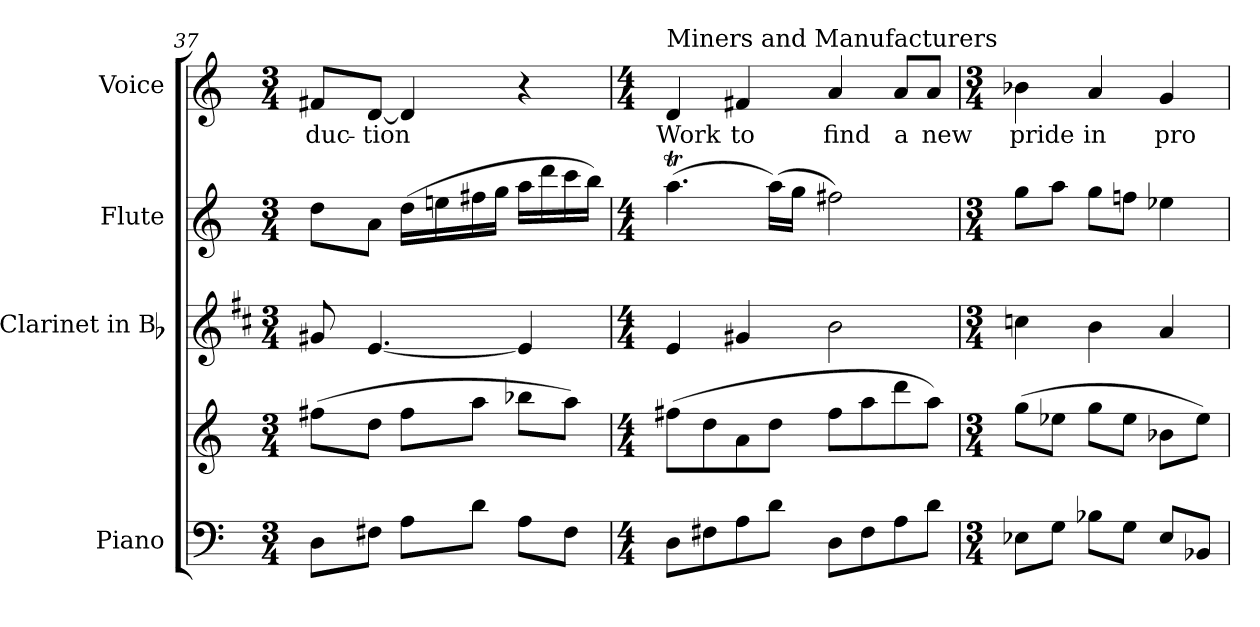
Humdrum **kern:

**kern	**kern	**kern	**kern	**kern	**text
*part4	*part4	*part3	*part2	*part1	*part1
*staff5	*staff4	*staff3	*staff2	*staff1	*staff1
*I"Piano	*	*I"Clarinet in Bb	*I"Flute	*I"Voice	*
*I'Pno.	*	*I'Cl.	*I'Fl.	*I'Voice	*
*clefF4	*clefG2	*clefG2	*clefG2	*clefG2	*
*	*	*ITrd1c2	*	*	*
*k[]	*k[]	*k[]	*k[]	*k[]	*
*C:	*C:	*C:	*C:	*C:	*
*M3/4	*M3/4	*M3/4	*M3/4	*M3/4	*
=37	=37	=37	=37	=37	=37
!	!	!	!	!	!LO:LY:b:color=#000000
8Di\L	(8ff#Xi\L	8f#Xi/	8ddi\L	8f#Xi/L	-duc-
!	!	!	!	!	!LO:LY:b:color=#000000
8F#Xi\J	8ddi\J	[4.di/	8ai\J	[8di/J	-tion
8Ai\L	8ff#i\L	.	(16ddi\LL	4di/]	.
.	.	.	16eeni\	.	.
8di\J	8aai\J	.	16ff#Xi\	.	.
.	.	.	16ggi\JJ	.	.
8Ai\L	8bb-Xi\L	4di/]	16aai\LL	4r	.
.	.	.	16dddi\	.	.
8F#i\J	8aai\J)	.	16ccci\	.	.
.	.	.	16bbi\JJ)	.	.
=38	=38	=38	=38	=38	=38
*M4/4	*M4/4	*M4/4	*M4/4	*M4/4	*
!	!	!	!	!LO:TX:a:t=Miners and Manufacturers	!
!	!	!	!	!	!LO:LY:b:color=#000000
8Di\L	(8ff#Xi\L	4di/	(4.aaTi\	4di/	Work
8F#Xi\	8ddi\	.	.	.	.
!	!	!	!	!	!LO:LY:b:color=#000000
8Ai\	8ai\	4f#Xi/	.	4f#Xi/	to
8di\J	8ddi\J	.	(16aai\LL)	.	.
.	.	.	16ggi\JJ	.	.
!	!	!	!	!	!LO:LY:b:color=#000000
8Di\L	8ff#i\L	2ai\	2ff#Xi\)	4ai/	find
8F#i\	8aai\	.	.	.	.
!	!	!	!	!	!LO:LY:b:color=#000000
8Ai\	8dddi\	.	.	8ai/L	a
!	!	!	!	!	!LO:LY:b:color=#000000
8di\J	8aai\J)	.	.	8ai/J	new
=39	=39	=39	=39	=39	=39
*M3/4	*M3/4	*M3/4	*M3/4	*M3/4	*
!	!	!	!	!	!LO:LY:b:color=#000000
8E-Xi\L	(8ggi\L	4b-Xi\	8ggi\L	4b-Xi\	pride
8Gi\J	8ee-Xi\J	.	8aai\J	.	.
!	!	!	!	!	!LO:LY:b:color=#000000
8B-Xi\L	8ggi\L	4ai\	8ggi\L	4ai/	in
8Gi\J	8ee-i\J	.	8ffni\J	.	.
!	!	!	!	!	!LO:LY:b:color=#000000
8E-i/L	8b-Xi\L	4gi/	4ee-Xi\	4gi/	pro-
8BB-Xi/J	8ee-i\J)	.	.	.	.
=	=	=	=	=	=
*-	*-	*-	*-	*-	*-
